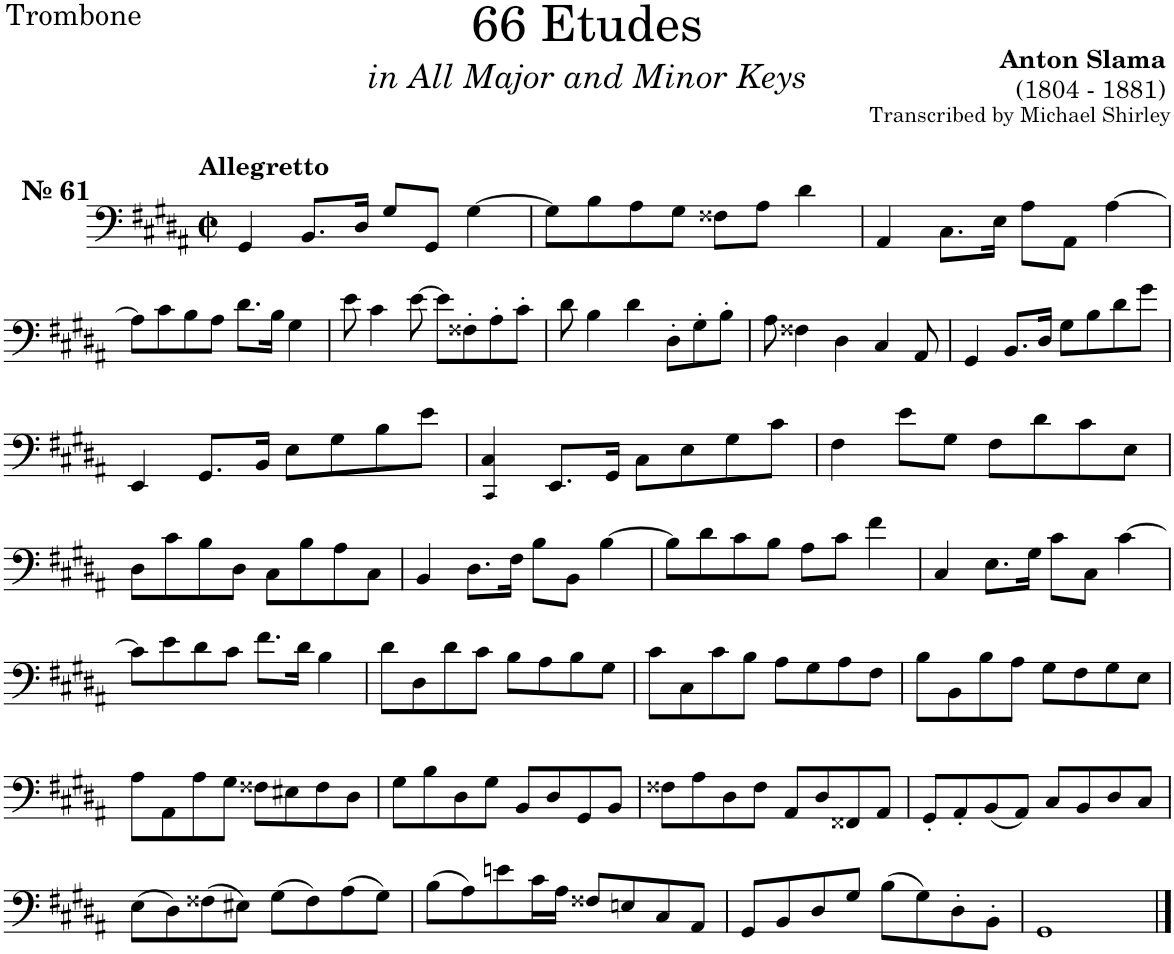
**kern
*part1
*staff1
*I"Trombone
*I'Tbn.
*clefF4
*k[f#c#g#d#a#]
*M2/2
*met(c|)
=1
!LO:TX:a:B:t=Allegretto
!LO:TX:a:B:t=№ 61
4GG#/
8.BB/L
16D#/Jk
8G#/L
8GG#/J
[>4G#\
=2
8G#\L]
8B\
8A#\
8G#\J
8F##X\L
8A#\J
4d#\
=3
4AA#/
8.C#\L
16E\Jk
8A#\L
8AA#\J
[>4A#\
!!LO:LB:g=z
=4
8A#\L]
8c#\
8B\
8A#\J
8.d#\L
16B\Jk
4G#\
=5
8e\
4c#\
[>8e\
8e\L]
8F##X'\
8A#'\
8c#'\J
=6
8d#\
4B\
4d#\
8D#'\L
8G#'\
8B'\J
=7
8A#\
4F##X\
4D#\
4C#/
8AA#/
=8
4GG#/
8.BB/L
16D#/Jk
8G#\L
8B\
8d#\
8g#\J
!!LO:LB:g=z
=9
4EE/
8.GG#/L
16BB/Jk
8E\L
8G#\
8B\
8e\J
=10
4CC#!/ 4C#/
8.EE/L
16GG#/Jk
8C#\L
8E\
8G#\
8c#\J
=11
4F#\
8e\L
8G#\J
8F#\L
8d#\
8c#\
8E\J
!!LO:LB:g=z
=12
8D#\L
8c#\
8B\
8D#\J
8C#\L
8B\
8A#\
8C#\J
=13
4BB/
8.D#\L
16F#\Jk
8B\L
8BB\J
[>4B\
=14
8B\L]
8d#\
8c#\
8B\J
8A#\L
8c#\J
4f#\
=15
4C#/
8.E\L
16G#\Jk
8c#\L
8C#\J
[>4c#\
!!LO:LB:g=z
=16
8c#\L]
8e\
8d#\
8c#\J
8.f#\L
16d#\Jk
4B\
=17
8d#\L
8D#\
8d#\
8c#\J
8B\L
8A#\
8B\
8G#\J
=18
8c#\L
8C#\
8c#\
8B\J
8A#\L
8G#\
8A#\
8F#\J
=19
8B\L
8BB\
8B\
8A#\J
8G#\L
8F#\
8G#\
8E\J
!!LO:LB:g=z
=20
8A#\L
8AA#\
8A#\
8G#\J
8F##X\L
8E#X\
8F##\
8D#\J
=21
8G#\L
8B\
8D#\
8G#\J
8BB/L
8D#/
8GG#/
8BB/J
=22
8F##X\L
8A#\
8D#\
8F##\J
8AA#/L
8D#/
8FF##X/
8AA#/J
=23
8GG#'/L
8AA#'/
(8BB/
8AA#/J)
8C#/L
8BB/
8D#/
8C#/J
!!LO:LB:g=z
=24
(8E\L
8D#\)
(>8F##X\
8E#X\J)
(>8G#\L
8F##\)
(>8A#\
8G#\J)
=25
(>8B\L
8A#\)
8en\
16c#\L
16A#\JJ
8F##X/L
8En/
8C#/
8AA#/J
=26
8GG#/L
8BB/
8D#/
8G#/J
(>8B\L
8G#\)
8D#'\
8BB'\J
=27
1GG#
==
*-
